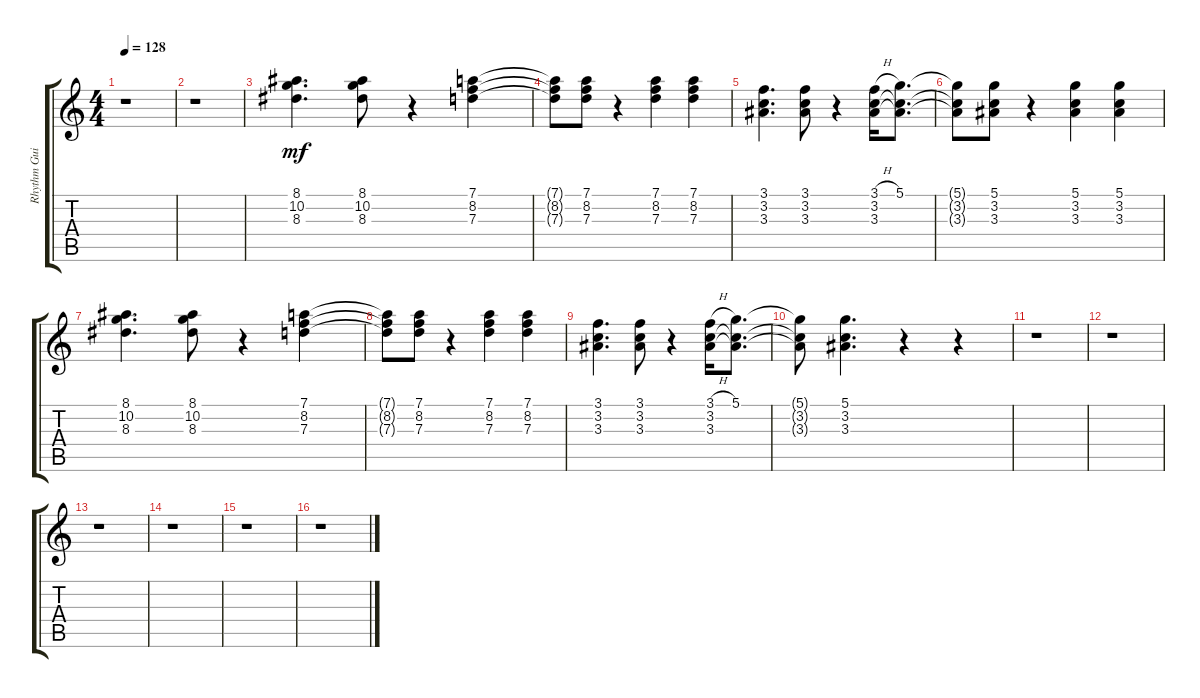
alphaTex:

\track ("Rhythm Guitar" "Rhythm Gui") {instrument distortionguitar}
\staff {score tabs}
\tuning (D4 A3 G3 D3 A2 D2) {hide}
\ts (4 4)
\tempo 128
\clef g2
\ks c
r.1{dy mf} |
r.1 |
(8.1 10.2 8.3).4{d} (8.1 10.2 8.3).8 r.4 (7.1 8.2 7.3).4 |
(7.1{t} 8.2{t} 7.3{t}).8 (7.1 8.2 7.3).8 r.4 (7.1 8.2 7.3).4 (7.1 8.2 7.3).4 |
(3.1 3.2 3.3).4{d} (3.1 3.2 3.3).8 r.4 (3.1{h} 3.2 3.3).16 (5.1 3.2{t} 3.3{t}).8{d} |
(5.1{t} 3.2{t} 3.3{t}).8 (5.1 3.2 3.3).8 r.4 (5.1 3.2 3.3).4 (5.1 3.2 3.3).4 |
(8.1 10.2 8.3).4{d} (8.1 10.2 8.3).8 r.4 (7.1 8.2 7.3).4 |
(7.1{t} 8.2{t} 7.3{t}).8 (7.1 8.2 7.3).8 r.4 (7.1 8.2 7.3).4 (7.1 8.2 7.3).4 |
(3.1 3.2 3.3).4{d} (3.1 3.2 3.3).8 r.4 (3.1{h} 3.2 3.3).16 (5.1 3.2{t} 3.3{t}).8{d} |
(5.1{t} 3.2{t} 3.3{t}).8 (5.1 3.2 3.3).4{d} r.4 r.4 |
r.1 |
r.1 |
r.1 |
r.1 |
r.1 |
r.1
